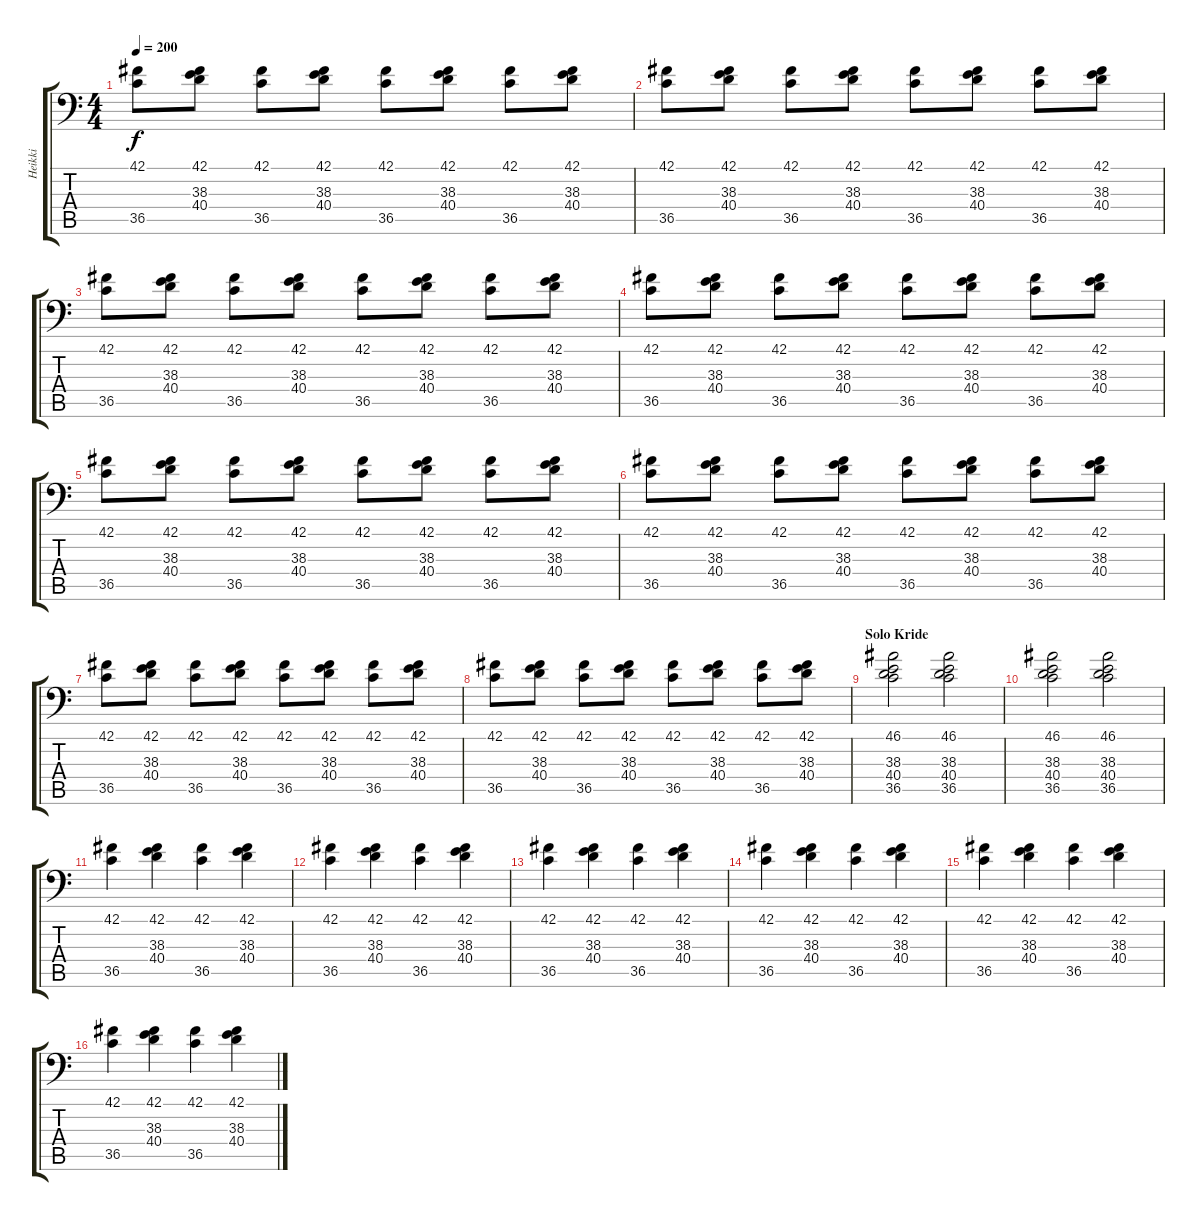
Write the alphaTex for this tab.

\track ("Heikki" "Heikki") {instrument acousticgrandpiano}
\staff {score tabs}
\tuning (C-1 C-1 C-1 C-1 C-1 C-1) {hide}
\ts (4 4)
\tempo 200
\clef f4
\ks c
(42.1 36.5).8{dy f} (42.1 38.3 40.4).8 (42.1 36.5).8 (42.1 38.3 40.4).8 (42.1 36.5).8 (42.1 38.3 40.4).8 (42.1 36.5).8 (42.1 38.3 40.4).8 |
(42.1 36.5).8 (42.1 38.3 40.4).8 (42.1 36.5).8 (42.1 38.3 40.4).8 (42.1 36.5).8 (42.1 38.3 40.4).8 (42.1 36.5).8 (42.1 38.3 40.4).8 |
(42.1 36.5).8 (42.1 38.3 40.4).8 (42.1 36.5).8 (42.1 38.3 40.4).8 (42.1 36.5).8 (42.1 38.3 40.4).8 (42.1 36.5).8 (42.1 38.3 40.4).8 |
(42.1 36.5).8 (42.1 38.3 40.4).8 (42.1 36.5).8 (42.1 38.3 40.4).8 (42.1 36.5).8 (42.1 38.3 40.4).8 (42.1 36.5).8 (42.1 38.3 40.4).8 |
(42.1 36.5).8 (42.1 38.3 40.4).8 (42.1 36.5).8 (42.1 38.3 40.4).8 (42.1 36.5).8 (42.1 38.3 40.4).8 (42.1 36.5).8 (42.1 38.3 40.4).8 |
(42.1 36.5).8 (42.1 38.3 40.4).8 (42.1 36.5).8 (42.1 38.3 40.4).8 (42.1 36.5).8 (42.1 38.3 40.4).8 (42.1 36.5).8 (42.1 38.3 40.4).8 |
(42.1 36.5).8 (42.1 38.3 40.4).8 (42.1 36.5).8 (42.1 38.3 40.4).8 (42.1 36.5).8 (42.1 38.3 40.4).8 (42.1 36.5).8 (42.1 38.3 40.4).8 |
(42.1 36.5).8 (42.1 38.3 40.4).8 (42.1 36.5).8 (42.1 38.3 40.4).8 (42.1 36.5).8 (42.1 38.3 40.4).8 (42.1 36.5).8 (42.1 38.3 40.4).8 |
\section ("" "Solo Kride")
(46.1 38.3 40.4 36.5).2 (46.1 38.3 40.4 36.5).2 |
(46.1 38.3 40.4 36.5).2 (46.1 38.3 40.4 36.5).2 |
(42.1 36.5).4 (42.1 38.3 40.4).4 (42.1 36.5).4 (42.1 38.3 40.4).4 |
(42.1 36.5).4 (42.1 38.3 40.4).4 (42.1 36.5).4 (42.1 38.3 40.4).4 |
(42.1 36.5).4 (42.1 38.3 40.4).4 (42.1 36.5).4 (42.1 38.3 40.4).4 |
(42.1 36.5).4 (42.1 38.3 40.4).4 (42.1 36.5).4 (42.1 38.3 40.4).4 |
(42.1 36.5).4 (42.1 38.3 40.4).4 (42.1 36.5).4 (42.1 38.3 40.4).4 |
(42.1 36.5).4 (42.1 38.3 40.4).4 (42.1 36.5).4 (42.1 38.3 40.4).4
